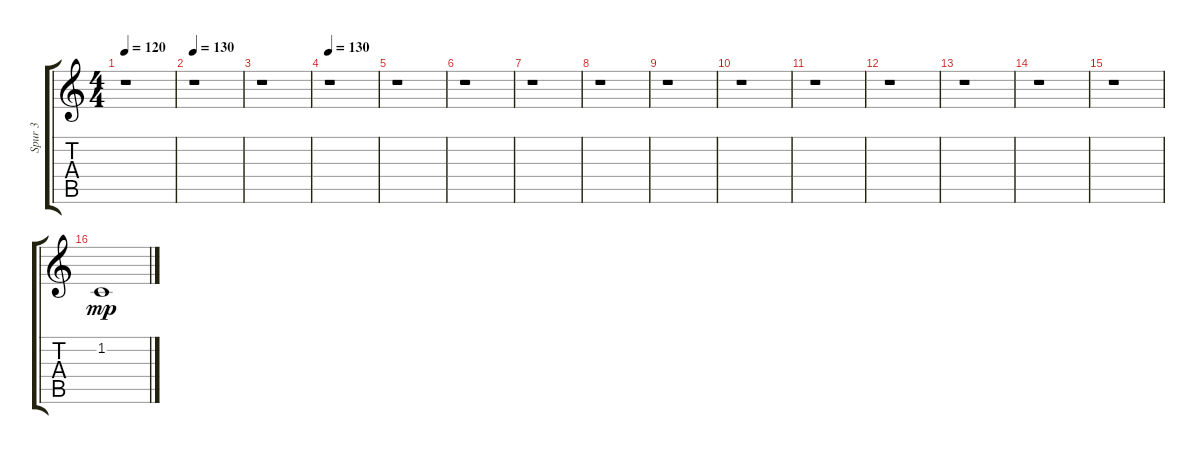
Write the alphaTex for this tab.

\track ("Spur 3" "Spur 3") {instrument choiraahs}
\staff {score tabs}
\tuning (E4 B3 G3 D3 A2 E2) {hide}
\ts (4 4)
\tempo 120
\clef g2
\ks c
r.1{dy mp instrument choiraahs} |
\tempo 130
r.1 |
r.1 |
\tempo 130
r.1 |
r.1 |
r.1 |
r.1 |
r.1 |
r.1 |
r.1 |
r.1 |
r.1 |
r.1 |
r.1 |
r.1 |
1.2.1
